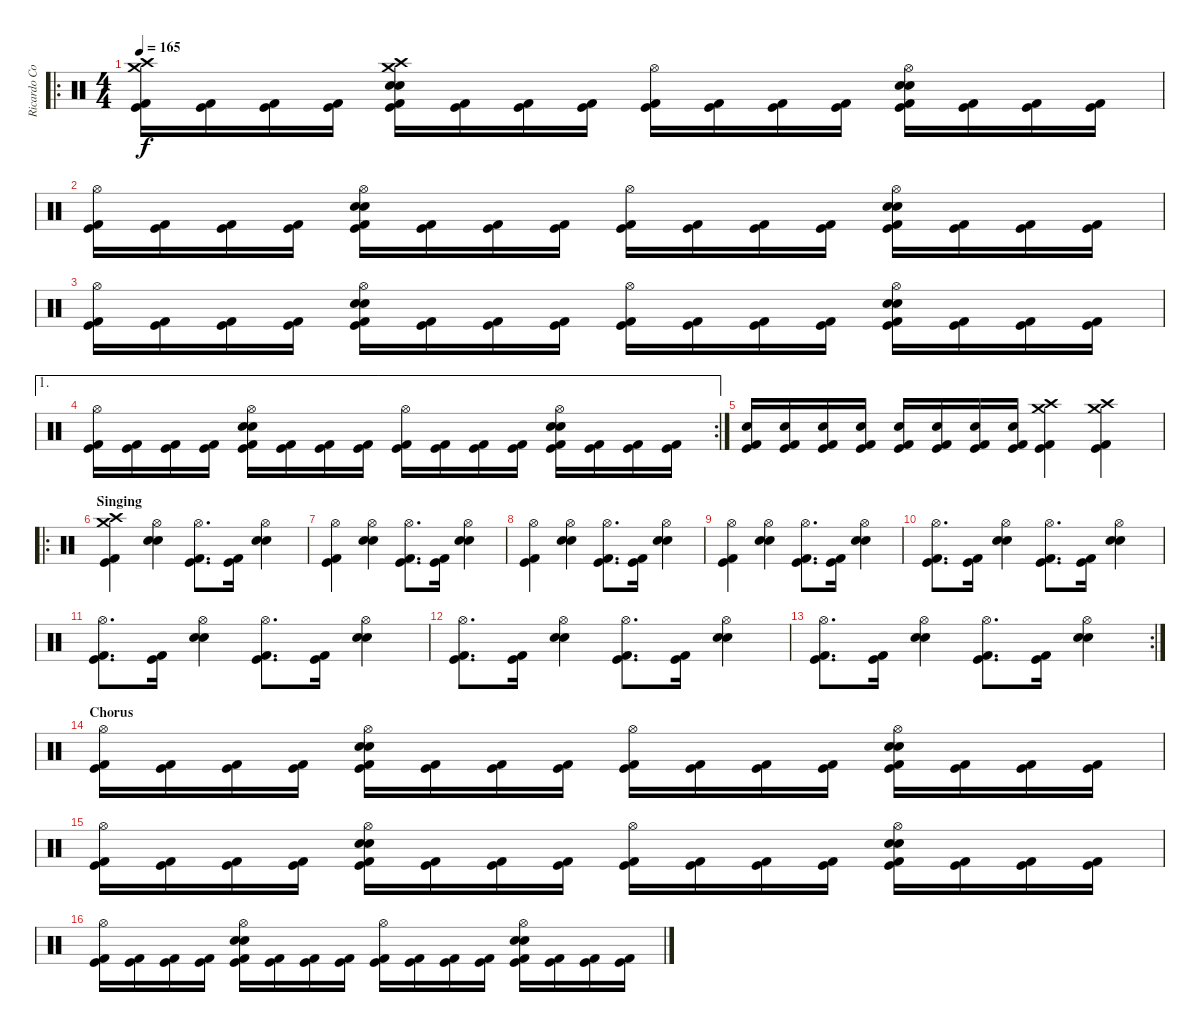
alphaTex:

\track ("Ricardo Confessori" "Ricardo Co") {instrument percussion}
\staff {score}
\articulation defaults
\ro
\ts (4 4)
\tempo 165
\clef neutral
\ks c
("Crash high (hit)" "Crash medium (hit)" "Kick (hit) 2" "Kick (hit)").16{dy f} ("Kick (hit) 2" "Kick (hit)").16 ("Kick (hit) 2" "Kick (hit)").16 ("Kick (hit) 2" "Kick (hit)").16 ("Crash high (hit)" "Crash medium (hit)" "Electric Snare (hit)" "Snare (hit) 2" "Kick (hit) 2" "Kick (hit)").16 ("Kick (hit) 2" "Kick (hit)").16 ("Kick (hit) 2" "Kick (hit)").16 ("Kick (hit) 2" "Kick (hit)").16 ("Hi-Hat (open)" "Kick (hit) 2" "Kick (hit)").16 ("Kick (hit) 2" "Kick (hit)").16 ("Kick (hit) 2" "Kick (hit)").16 ("Kick (hit) 2" "Kick (hit)").16 ("Hi-Hat (open)" "Electric Snare (hit)" "Snare (hit) 2" "Kick (hit) 2" "Kick (hit)").16 ("Kick (hit) 2" "Kick (hit)").16 ("Kick (hit) 2" "Kick (hit)").16 ("Kick (hit) 2" "Kick (hit)").16 |
("Hi-Hat (open)" "Kick (hit) 2" "Kick (hit)").16 ("Kick (hit) 2" "Kick (hit)").16 ("Kick (hit) 2" "Kick (hit)").16 ("Kick (hit) 2" "Kick (hit)").16 ("Hi-Hat (open)" "Electric Snare (hit)" "Snare (hit) 2" "Kick (hit) 2" "Kick (hit)").16 ("Kick (hit) 2" "Kick (hit)").16 ("Kick (hit) 2" "Kick (hit)").16 ("Kick (hit) 2" "Kick (hit)").16 ("Hi-Hat (open)" "Kick (hit) 2" "Kick (hit)").16 ("Kick (hit) 2" "Kick (hit)").16 ("Kick (hit) 2" "Kick (hit)").16 ("Kick (hit) 2" "Kick (hit)").16 ("Hi-Hat (open)" "Electric Snare (hit)" "Snare (hit) 2" "Kick (hit) 2" "Kick (hit)").16 ("Kick (hit) 2" "Kick (hit)").16 ("Kick (hit) 2" "Kick (hit)").16 ("Kick (hit) 2" "Kick (hit)").16 |
("Hi-Hat (open)" "Kick (hit) 2" "Kick (hit)").16 ("Kick (hit) 2" "Kick (hit)").16 ("Kick (hit) 2" "Kick (hit)").16 ("Kick (hit) 2" "Kick (hit)").16 ("Hi-Hat (open)" "Electric Snare (hit)" "Snare (hit) 2" "Kick (hit) 2" "Kick (hit)").16 ("Kick (hit) 2" "Kick (hit)").16 ("Kick (hit) 2" "Kick (hit)").16 ("Kick (hit) 2" "Kick (hit)").16 ("Hi-Hat (open)" "Kick (hit) 2" "Kick (hit)").16 ("Kick (hit) 2" "Kick (hit)").16 ("Kick (hit) 2" "Kick (hit)").16 ("Kick (hit) 2" "Kick (hit)").16 ("Hi-Hat (open)" "Electric Snare (hit)" "Snare (hit) 2" "Kick (hit) 2" "Kick (hit)").16 ("Kick (hit) 2" "Kick (hit)").16 ("Kick (hit) 2" "Kick (hit)").16 ("Kick (hit) 2" "Kick (hit)").16 |
\ae 1
\rc 2
("Hi-Hat (open)" "Kick (hit) 2" "Kick (hit)").16 ("Kick (hit) 2" "Kick (hit)").16 ("Kick (hit) 2" "Kick (hit)").16 ("Kick (hit) 2" "Kick (hit)").16 ("Hi-Hat (open)" "Electric Snare (hit)" "Snare (hit) 2" "Kick (hit) 2" "Kick (hit)").16 ("Kick (hit) 2" "Kick (hit)").16 ("Kick (hit) 2" "Kick (hit)").16 ("Kick (hit) 2" "Kick (hit)").16 ("Hi-Hat (open)" "Kick (hit) 2" "Kick (hit)").16 ("Kick (hit) 2" "Kick (hit)").16 ("Kick (hit) 2" "Kick (hit)").16 ("Kick (hit) 2" "Kick (hit)").16 ("Hi-Hat (open)" "Electric Snare (hit)" "Snare (hit) 2" "Kick (hit) 2" "Kick (hit)").16 ("Kick (hit) 2" "Kick (hit)").16 ("Kick (hit) 2" "Kick (hit)").16 ("Kick (hit) 2" "Kick (hit)").16 |
("Electric Snare (hit)" "Kick (hit) 2" "Kick (hit)").16 ("Electric Snare (hit)" "Kick (hit) 2" "Kick (hit)").16 ("Electric Snare (hit)" "Kick (hit) 2" "Kick (hit)").16 ("Electric Snare (hit)" "Kick (hit) 2" "Kick (hit)").16 ("Electric Snare (hit)" "Kick (hit) 2" "Kick (hit)").16 ("Electric Snare (hit)" "Kick (hit) 2" "Kick (hit)").16 ("Electric Snare (hit)" "Kick (hit) 2" "Kick (hit)").16 ("Electric Snare (hit)" "Kick (hit) 2" "Kick (hit)").16 ("Crash medium (hit)" "Crash high (hit)" "Kick (hit) 2" "Kick (hit)").4 ("Crash medium (hit)" "Crash high (hit)" "Kick (hit) 2" "Kick (hit)").4 |
\ro
\section ("" "Singing")
("Crash high (hit)" "Crash medium (hit)" "Kick (hit) 2" "Kick (hit)").4 ("Hi-Hat (open)" "Electric Snare (hit)" "Snare (hit) 2").4 ("Hi-Hat (open)" "Kick (hit) 2" "Kick (hit)").8{d} ("Kick (hit) 2" "Kick (hit)").16 ("Hi-Hat (open)" "Electric Snare (hit)" "Snare (hit) 2").4 |
("Hi-Hat (open)" "Kick (hit) 2" "Kick (hit)").4 ("Hi-Hat (open)" "Electric Snare (hit)" "Snare (hit) 2").4 ("Hi-Hat (open)" "Kick (hit) 2" "Kick (hit)").8{d} ("Kick (hit) 2" "Kick (hit)").16 ("Hi-Hat (open)" "Electric Snare (hit)" "Snare (hit) 2").4 |
("Hi-Hat (open)" "Kick (hit) 2" "Kick (hit)").4 ("Hi-Hat (open)" "Electric Snare (hit)" "Snare (hit) 2").4 ("Hi-Hat (open)" "Kick (hit) 2" "Kick (hit)").8{d} ("Kick (hit) 2" "Kick (hit)").16 ("Hi-Hat (open)" "Electric Snare (hit)" "Snare (hit) 2").4 |
("Hi-Hat (open)" "Kick (hit) 2" "Kick (hit)").4 ("Hi-Hat (open)" "Electric Snare (hit)" "Snare (hit) 2").4 ("Hi-Hat (open)" "Kick (hit) 2" "Kick (hit)").8{d} ("Kick (hit) 2" "Kick (hit)").16 ("Hi-Hat (open)" "Electric Snare (hit)" "Snare (hit) 2").4 |
("Hi-Hat (open)" "Kick (hit) 2" "Kick (hit)").8{d} ("Kick (hit) 2" "Kick (hit)").16 ("Hi-Hat (open)" "Electric Snare (hit)" "Snare (hit) 2").4 ("Hi-Hat (open)" "Kick (hit) 2" "Kick (hit)").8{d} ("Kick (hit) 2" "Kick (hit)").16 ("Hi-Hat (open)" "Electric Snare (hit)" "Snare (hit) 2").4 |
("Hi-Hat (open)" "Kick (hit) 2" "Kick (hit)").8{d} ("Kick (hit) 2" "Kick (hit)").16 ("Hi-Hat (open)" "Electric Snare (hit)" "Snare (hit) 2").4 ("Hi-Hat (open)" "Kick (hit) 2" "Kick (hit)").8{d} ("Kick (hit) 2" "Kick (hit)").16 ("Hi-Hat (open)" "Electric Snare (hit)" "Snare (hit) 2").4 |
("Hi-Hat (open)" "Kick (hit) 2" "Kick (hit)").8{d} ("Kick (hit) 2" "Kick (hit)").16 ("Hi-Hat (open)" "Electric Snare (hit)" "Snare (hit) 2").4 ("Hi-Hat (open)" "Kick (hit) 2" "Kick (hit)").8{d} ("Kick (hit) 2" "Kick (hit)").16 ("Hi-Hat (open)" "Electric Snare (hit)" "Snare (hit) 2").4 |
\rc 2
("Hi-Hat (open)" "Kick (hit) 2" "Kick (hit)").8{d} ("Kick (hit) 2" "Kick (hit)").16 ("Hi-Hat (open)" "Electric Snare (hit)" "Snare (hit) 2").4 ("Hi-Hat (open)" "Kick (hit) 2" "Kick (hit)").8{d} ("Kick (hit) 2" "Kick (hit)").16 ("Hi-Hat (open)" "Electric Snare (hit)" "Snare (hit) 2").4 |
\section ("" "Chorus")
("Hi-Hat (open)" "Kick (hit) 2" "Kick (hit)").16 ("Kick (hit) 2" "Kick (hit)").16 ("Kick (hit) 2" "Kick (hit)").16 ("Kick (hit) 2" "Kick (hit)").16 ("Hi-Hat (open)" "Electric Snare (hit)" "Snare (hit) 2" "Kick (hit) 2" "Kick (hit)").16 ("Kick (hit) 2" "Kick (hit)").16 ("Kick (hit) 2" "Kick (hit)").16 ("Kick (hit) 2" "Kick (hit)").16 ("Hi-Hat (open)" "Kick (hit) 2" "Kick (hit)").16 ("Kick (hit) 2" "Kick (hit)").16 ("Kick (hit) 2" "Kick (hit)").16 ("Kick (hit) 2" "Kick (hit)").16 ("Hi-Hat (open)" "Electric Snare (hit)" "Snare (hit) 2" "Kick (hit) 2" "Kick (hit)").16 ("Kick (hit) 2" "Kick (hit)").16 ("Kick (hit) 2" "Kick (hit)").16 ("Kick (hit) 2" "Kick (hit)").16 |
("Hi-Hat (open)" "Kick (hit) 2" "Kick (hit)").16 ("Kick (hit) 2" "Kick (hit)").16 ("Kick (hit) 2" "Kick (hit)").16 ("Kick (hit) 2" "Kick (hit)").16 ("Hi-Hat (open)" "Electric Snare (hit)" "Snare (hit) 2" "Kick (hit) 2" "Kick (hit)").16 ("Kick (hit) 2" "Kick (hit)").16 ("Kick (hit) 2" "Kick (hit)").16 ("Kick (hit) 2" "Kick (hit)").16 ("Hi-Hat (open)" "Kick (hit) 2" "Kick (hit)").16 ("Kick (hit) 2" "Kick (hit)").16 ("Kick (hit) 2" "Kick (hit)").16 ("Kick (hit) 2" "Kick (hit)").16 ("Hi-Hat (open)" "Electric Snare (hit)" "Snare (hit) 2" "Kick (hit) 2" "Kick (hit)").16 ("Kick (hit) 2" "Kick (hit)").16 ("Kick (hit) 2" "Kick (hit)").16 ("Kick (hit) 2" "Kick (hit)").16 |
("Hi-Hat (open)" "Kick (hit) 2" "Kick (hit)").16 ("Kick (hit) 2" "Kick (hit)").16 ("Kick (hit) 2" "Kick (hit)").16 ("Kick (hit) 2" "Kick (hit)").16 ("Hi-Hat (open)" "Electric Snare (hit)" "Snare (hit) 2" "Kick (hit) 2" "Kick (hit)").16 ("Kick (hit) 2" "Kick (hit)").16 ("Kick (hit) 2" "Kick (hit)").16 ("Kick (hit) 2" "Kick (hit)").16 ("Hi-Hat (open)" "Kick (hit) 2" "Kick (hit)").16 ("Kick (hit) 2" "Kick (hit)").16 ("Kick (hit) 2" "Kick (hit)").16 ("Kick (hit) 2" "Kick (hit)").16 ("Hi-Hat (open)" "Electric Snare (hit)" "Snare (hit) 2" "Kick (hit) 2" "Kick (hit)").16 ("Kick (hit) 2" "Kick (hit)").16 ("Kick (hit) 2" "Kick (hit)").16 ("Kick (hit) 2" "Kick (hit)").16
